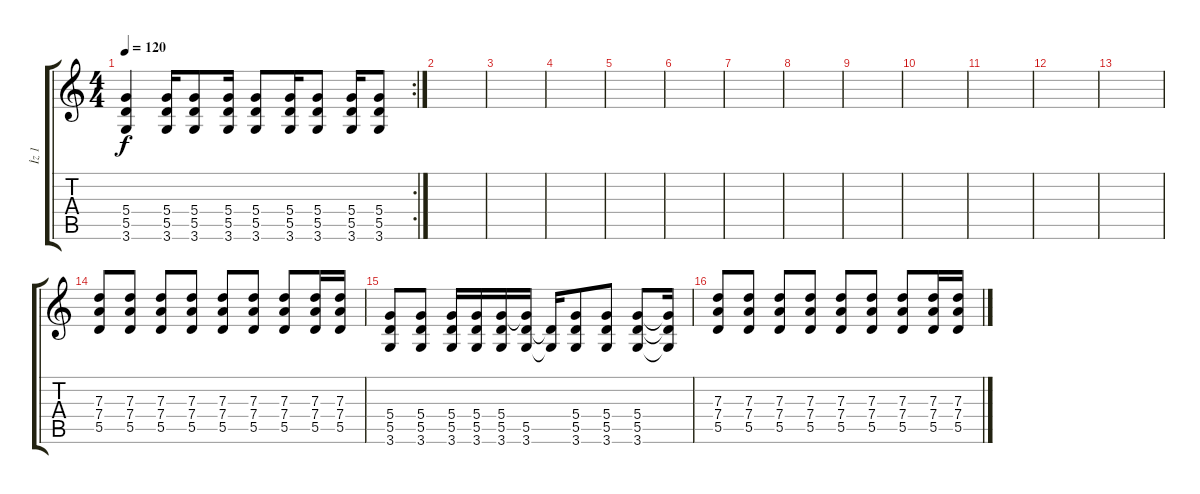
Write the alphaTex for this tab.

\track ("İz 1" "İz 1") {instrument distortionguitar}
\staff {score tabs}
\tuning (E4 B3 G3 D3 A2 E2) {hide}
\rc 2
\ts (4 4)
\tempo 120
\clef g2
\ks c
(5.4 5.5 3.6).4{dy f} (5.4 5.5 3.6).16 (5.4 5.5 3.6).8 (5.4 5.5 3.6).16 (5.4 5.5 3.6).8 (5.4 5.5 3.6).16 (5.4 5.5 3.6).8 (5.4 5.5 3.6).16 (5.4 5.5 3.6).8 |
|
|
|
|
|
|
|
|
|
|
|
|
(7.3 7.4 5.5).8 (7.3 7.4 5.5).8 (7.3 7.4 5.5).8 (7.3 7.4 5.5).8 (7.3 7.4 5.5).8 (7.3 7.4 5.5).8 (7.3 7.4 5.5).8 (7.3 7.4 5.5).16 (7.3 7.4 5.5).16 |
(5.4 5.5 3.6).8 (5.4 5.5 3.6).8 (5.4 5.5 3.6).16 (5.4 5.5 3.6).16 (5.4 5.5 3.6).16 (5.4{t} 5.5 3.6).16 (5.5{t} 3.6{t}).16 (5.4 5.5 3.6).8 (5.4 5.5 3.6).8 (5.4 5.5 3.6).8 (5.4{t} 5.5{t} 3.6{t}).16 |
(7.3 7.4 5.5).8 (7.3 7.4 5.5).8 (7.3 7.4 5.5).8 (7.3 7.4 5.5).8 (7.3 7.4 5.5).8 (7.3 7.4 5.5).8 (7.3 7.4 5.5).8 (7.3 7.4 5.5).16 (7.3 7.4 5.5).16
